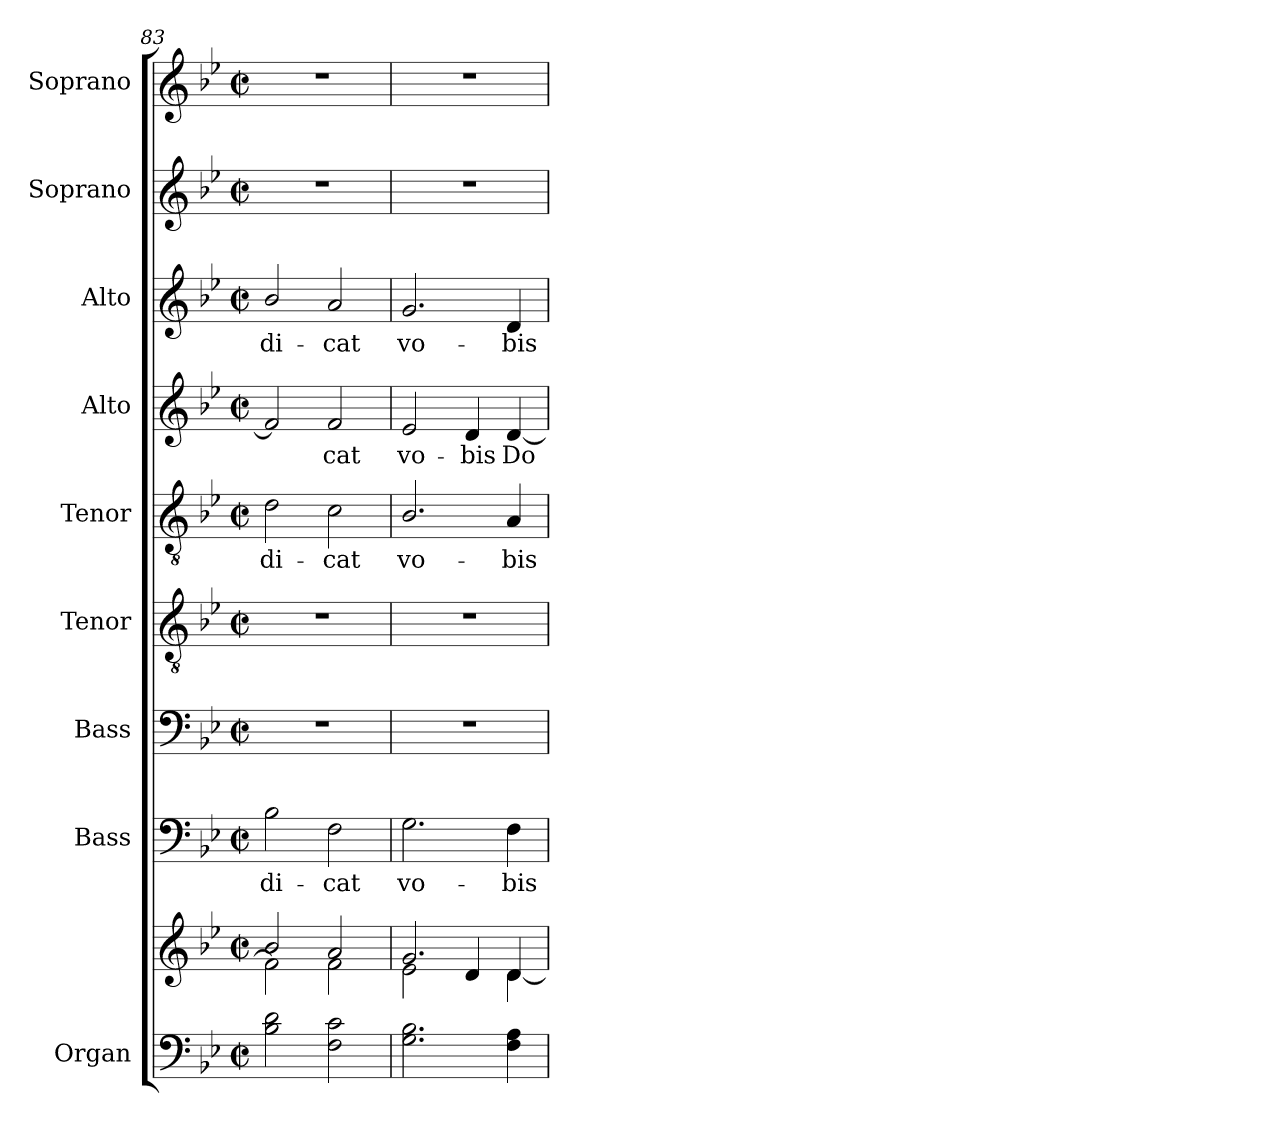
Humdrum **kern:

**kern	**kern	**kern	**text	**kern	**kern	**kern	**text	**kern	**text	**kern	**text	**kern	**kern
*part9	*part9	*part8	*part8	*part7	*part6	*part5	*part5	*part4	*part4	*part3	*part3	*part2	*part1
*staff10	*staff9	*staff8	*staff8	*staff7	*staff6	*staff5	*staff5	*staff4	*staff4	*staff3	*staff3	*staff2	*staff1
*I"Organ	*	*I"Bass	*	*I"Bass	*I"Tenor	*I"Tenor	*	*I"Alto	*	*I"Alto	*	*I"Soprano	*I"Soprano
*I'Organ.	*	*I'B.	*	*I'B.	*I'T.	*I'T.	*	*I'A.	*	*I'A.	*	*I'S.	*I'S.
*clefF4	*clefG2	*clefF4	*	*clefF4	*clefGv2	*clefGv2	*	*clefG2	*	*clefG2	*	*clefG2	*clefG2
*	*	*	*	*	*ITrd7c12	*ITrd7c12	*	*	*	*	*	*	*
*k[b-e-]	*k[b-e-]	*k[b-e-]	*	*k[b-e-]	*k[b-e-]	*k[b-e-]	*	*k[b-e-]	*	*k[b-e-]	*	*k[b-e-]	*k[b-e-]
*B-:	*B-:	*B-:	*	*B-:	*B-:	*B-:	*	*B-:	*	*B-:	*	*B-:	*B-:
*M2/2	*M2/2	*M2/2	*	*M2/2	*M2/2	*M2/2	*	*M2/2	*	*M2/2	*	*M2/2	*M2/2
*met(c|)	*met(c|)	*met(c|)	*	*met(c|)	*met(c|)	*met(c|)	*	*met(c|)	*	*met(c|)	*	*met(c|)	*met(c|)
=83	=83	=83	=83	=83	=83	=83	=83	=83	=83	=83	=83	=83	=83
*	*^	*	*	*	*	*	*	*	*	*	*	*	*
!	!	!	!	!LO:LY:b:color=#000000	!	!	!	!	!	!	!	!	!	!
!	!	!	!	!	!	!	!	!LO:LY:b:color=#000000	!	!	!	!	!	!
!	!	!	!	!	!	!	!	!	!	!	!	!LO:LY:b:color=#000000	!	!
2B-i\ 2di	2b-i/	2fi\]	2B-i\	-di-	1r	1r	2Di\	-di-	2fi/]	.	2b-i/	-di-	1r	1r
!	!	!	!	!LO:LY:b:color=#000000	!	!	!	!	!	!	!	!	!	!
!	!	!	!	!	!	!	!	!LO:LY:b:color=#000000	!	!	!	!	!	!
!	!	!	!	!	!	!	!	!	!	!LO:LY:b:color=#000000	!	!	!	!
!	!	!	!	!	!	!	!	!	!	!	!	!LO:LY:b:color=#000000	!	!
2Fi\ 2ci	2ai/	2fi\	2Fi\	-cat	.	.	2Ci\	-cat	2fi/	-cat	2ai/	-cat	.	.
=84	=84	=84	=84	=84	=84	=84	=84	=84	=84	=84	=84	=84	=84	=84
!	!	!	!	!LO:LY:b:color=#000000	!	!	!	!	!	!	!	!	!	!
!	!	!	!	!	!	!	!	!LO:LY:b:color=#000000	!	!	!	!	!	!
!	!	!	!	!	!	!	!	!	!	!LO:LY:b:color=#000000	!	!	!	!
!	!	!	!	!	!	!	!	!	!	!	!	!LO:LY:b:color=#000000	!	!
2.Gi\ 2.B-i	2.gi/	2e-i\	2.Gi\	vo-	1r	1r	2.BB-i/	vo-	2e-i/	vo-	2.gi/	vo-	1r	1r
!	!	!	!	!	!	!	!	!	!	!LO:LY:b:color=#000000	!	!	!	!
.	.	4di/	.	.	.	.	.	.	4di/	-bis	.	.	.	.
!	!	!	!	!LO:LY:b:color=#000000	!	!	!	!	!	!	!	!	!	!
!	!	!	!	!	!	!	!	!LO:LY:b:color=#000000	!	!	!	!	!	!
!	!	!	!	!	!	!	!	!	!	!LO:LY:b:color=#000000	!	!	!	!
!	!	!	!	!	!	!	!	!	!	!	!	!LO:LY:b:color=#000000	!	!
4Fi\ 4Ai	4di/	[4di\	4Fi\	-bis	.	.	4AAi/	-bis	[4di/	Do-	4di/	-bis	.	.
*	*v	*v	*	*	*	*	*	*	*	*	*	*	*	*
=	=	=	=	=	=	=	=	=	=	=	=	=	=
*-	*-	*-	*-	*-	*-	*-	*-	*-	*-	*-	*-	*-	*-
